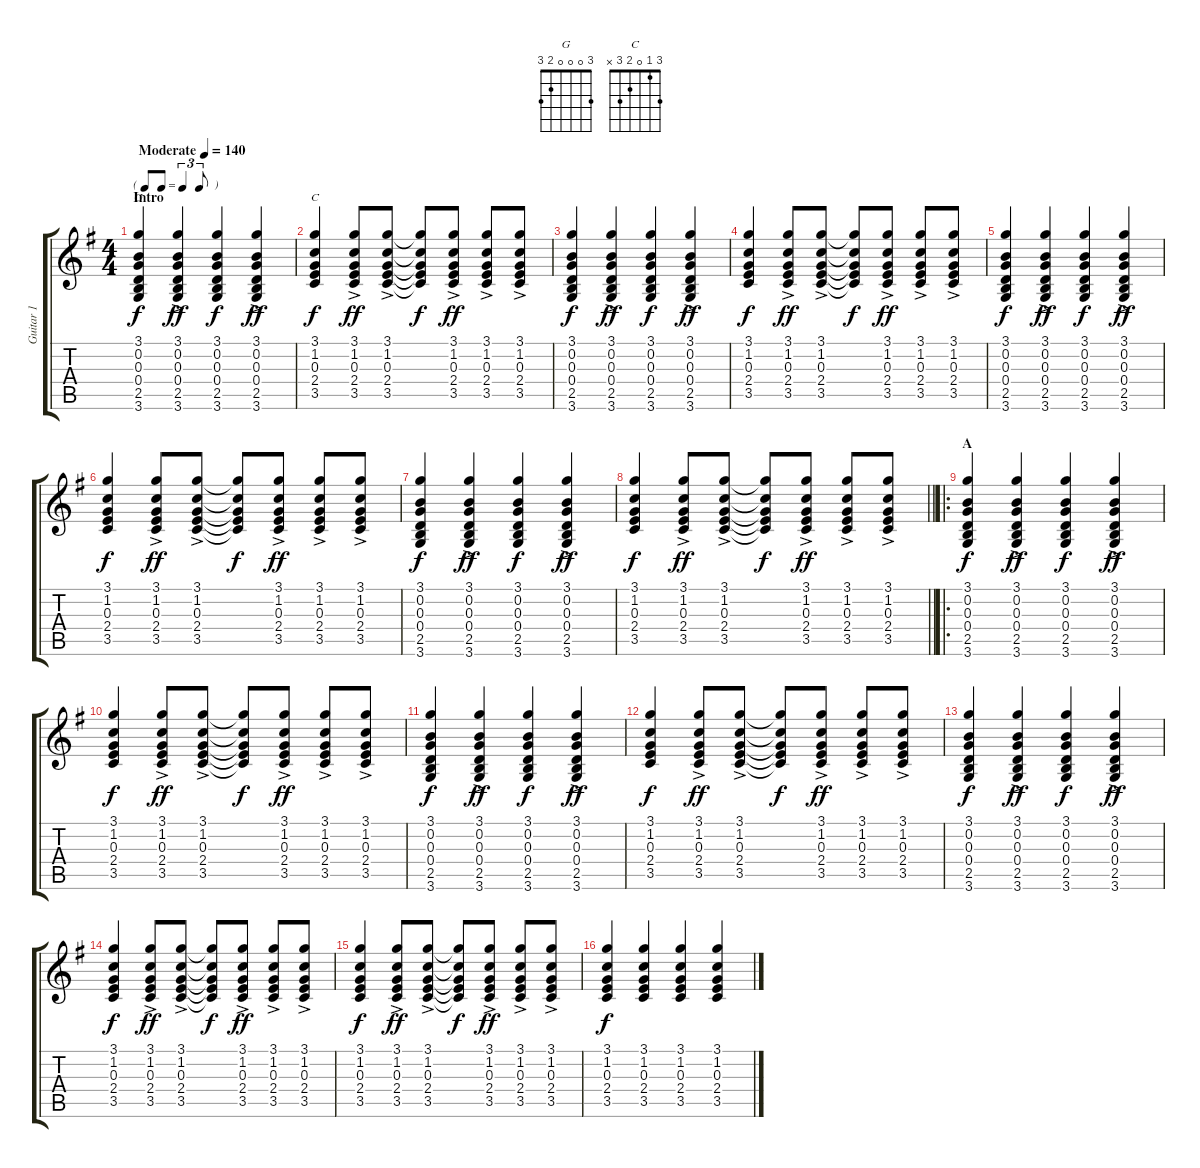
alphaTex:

\track ("Guitar 1" "Guitar 1") {instrument acousticguitarsteel}
\staff {score tabs}
\tuning (E4 B3 G3 D3 A2 E2) {hide}
\chord ("G" 3 0 0 0 2 3)
\chord ("C" 3 1 0 2 3 x)
\ts (4 4)
\tf triplet8th
\section ("" "Intro")
\tempo (140 "Moderate")
\clef g2
\ks g
(3.1 0.2 0.3 0.4 2.5 3.6).4{ch "G" dy f instrument acousticguitarsteel} (3.1 0.2{ac} 0.3 0.4 2.5 3.6).4{dy ff} (3.1 0.2 0.3 0.4 2.5 3.6).4{dy f} (3.1 0.2{ac} 0.3 0.4 2.5 3.6).4{dy ff} |
(3.1 1.2 0.3 2.4 3.5).4{ch "C" dy f} (3.1 1.2 0.3 2.4 3.5{ac}).8{dy ff} (3.1 1.2 0.3 2.4 3.5{ac}).8 (3.1{t} 1.2{t} 0.3{t} 2.4{t} 3.5{t}).8{dy f} (3.1 1.2 0.3 2.4 3.5{ac}).8{dy ff} (3.1 1.2 0.3 2.4 3.5{ac}).8 (3.1 1.2 0.3 2.4 3.5{ac}).8 |
(3.1 0.2 0.3 0.4 2.5 3.6).4{dy f} (3.1 0.2{ac} 0.3 0.4 2.5 3.6).4{dy ff} (3.1 0.2 0.3 0.4 2.5 3.6).4{dy f} (3.1 0.2{ac} 0.3 0.4 2.5 3.6).4{dy ff} |
(3.1 1.2 0.3 2.4 3.5).4{dy f} (3.1 1.2 0.3 2.4 3.5{ac}).8{dy ff} (3.1 1.2 0.3 2.4 3.5{ac}).8 (3.1{t} 1.2{t} 0.3{t} 2.4{t} 3.5{t}).8{dy f} (3.1 1.2 0.3 2.4 3.5{ac}).8{dy ff} (3.1 1.2 0.3 2.4 3.5{ac}).8 (3.1 1.2 0.3 2.4 3.5{ac}).8 |
(3.1 0.2 0.3 0.4 2.5 3.6).4{dy f} (3.1 0.2{ac} 0.3 0.4 2.5 3.6).4{dy ff} (3.1 0.2 0.3 0.4 2.5 3.6).4{dy f} (3.1 0.2{ac} 0.3 0.4 2.5 3.6).4{dy ff} |
(3.1 1.2 0.3 2.4 3.5).4{dy f} (3.1 1.2 0.3 2.4 3.5{ac}).8{dy ff} (3.1 1.2 0.3 2.4 3.5{ac}).8 (3.1{t} 1.2{t} 0.3{t} 2.4{t} 3.5{t}).8{dy f} (3.1 1.2 0.3 2.4 3.5{ac}).8{dy ff} (3.1 1.2 0.3 2.4 3.5{ac}).8 (3.1 1.2 0.3 2.4 3.5{ac}).8 |
(3.1 0.2 0.3 0.4 2.5 3.6).4{dy f} (3.1 0.2{ac} 0.3 0.4 2.5 3.6).4{dy ff} (3.1 0.2 0.3 0.4 2.5 3.6).4{dy f} (3.1 0.2{ac} 0.3 0.4 2.5 3.6).4{dy ff} |
\barLineRight lightlight
(3.1 1.2 0.3 2.4 3.5).4{dy f} (3.1 1.2 0.3 2.4 3.5{ac}).8{dy ff} (3.1 1.2 0.3 2.4 3.5{ac}).8 (3.1{t} 1.2{t} 0.3{t} 2.4{t} 3.5{t}).8{dy f} (3.1 1.2 0.3 2.4 3.5{ac}).8{dy ff} (3.1 1.2 0.3 2.4 3.5{ac}).8 (3.1 1.2 0.3 2.4 3.5{ac}).8 |
\ro
\section ("" "A")
(3.1 0.2 0.3 0.4 2.5 3.6).4{dy f} (3.1 0.2{ac} 0.3 0.4 2.5 3.6).4{dy ff} (3.1 0.2 0.3 0.4 2.5 3.6).4{dy f} (3.1 0.2{ac} 0.3 0.4 2.5 3.6).4{dy ff} |
(3.1 1.2 0.3 2.4 3.5).4{dy f} (3.1 1.2 0.3 2.4 3.5{ac}).8{dy ff} (3.1 1.2 0.3 2.4 3.5{ac}).8 (3.1{t} 1.2{t} 0.3{t} 2.4{t} 3.5{t}).8{dy f} (3.1 1.2 0.3 2.4 3.5{ac}).8{dy ff} (3.1 1.2 0.3 2.4 3.5{ac}).8 (3.1 1.2 0.3 2.4 3.5{ac}).8 |
(3.1 0.2 0.3 0.4 2.5 3.6).4{dy f} (3.1 0.2{ac} 0.3 0.4 2.5 3.6).4{dy ff} (3.1 0.2 0.3 0.4 2.5 3.6).4{dy f} (3.1 0.2{ac} 0.3 0.4 2.5 3.6).4{dy ff} |
(3.1 1.2 0.3 2.4 3.5).4{dy f} (3.1 1.2 0.3 2.4 3.5{ac}).8{dy ff} (3.1 1.2 0.3 2.4 3.5{ac}).8 (3.1{t} 1.2{t} 0.3{t} 2.4{t} 3.5{t}).8{dy f} (3.1 1.2 0.3 2.4 3.5{ac}).8{dy ff} (3.1 1.2 0.3 2.4 3.5{ac}).8 (3.1 1.2 0.3 2.4 3.5{ac}).8 |
(3.1 0.2 0.3 0.4 2.5 3.6).4{dy f} (3.1 0.2{ac} 0.3 0.4 2.5 3.6).4{dy ff} (3.1 0.2 0.3 0.4 2.5 3.6).4{dy f} (3.1 0.2{ac} 0.3 0.4 2.5 3.6).4{dy ff} |
(3.1 1.2 0.3 2.4 3.5).4{dy f} (3.1 1.2 0.3 2.4 3.5{ac}).8{dy ff} (3.1 1.2 0.3 2.4 3.5{ac}).8 (3.1{t} 1.2{t} 0.3{t} 2.4{t} 3.5{t}).8{dy f} (3.1 1.2 0.3 2.4 3.5{ac}).8{dy ff} (3.1 1.2 0.3 2.4 3.5{ac}).8 (3.1 1.2 0.3 2.4 3.5{ac}).8 |
(3.1 1.2 0.3 2.4 3.5).4{dy f} (3.1 1.2 0.3 2.4 3.5{ac}).8{dy ff} (3.1 1.2 0.3 2.4 3.5{ac}).8 (3.1{t} 1.2{t} 0.3{t} 2.4{t} 3.5{t}).8{dy f} (3.1 1.2 0.3 2.4 3.5{ac}).8{dy ff} (3.1 1.2 0.3 2.4 3.5{ac}).8 (3.1 1.2 0.3 2.4 3.5{ac}).8 |
(3.1 1.2 0.3 2.4 3.5).4{dy f} (3.1 1.2 0.3 2.4 3.5).4 (3.1 1.2 0.3 2.4 3.5).4 (3.1 1.2 0.3 2.4 3.5).4
